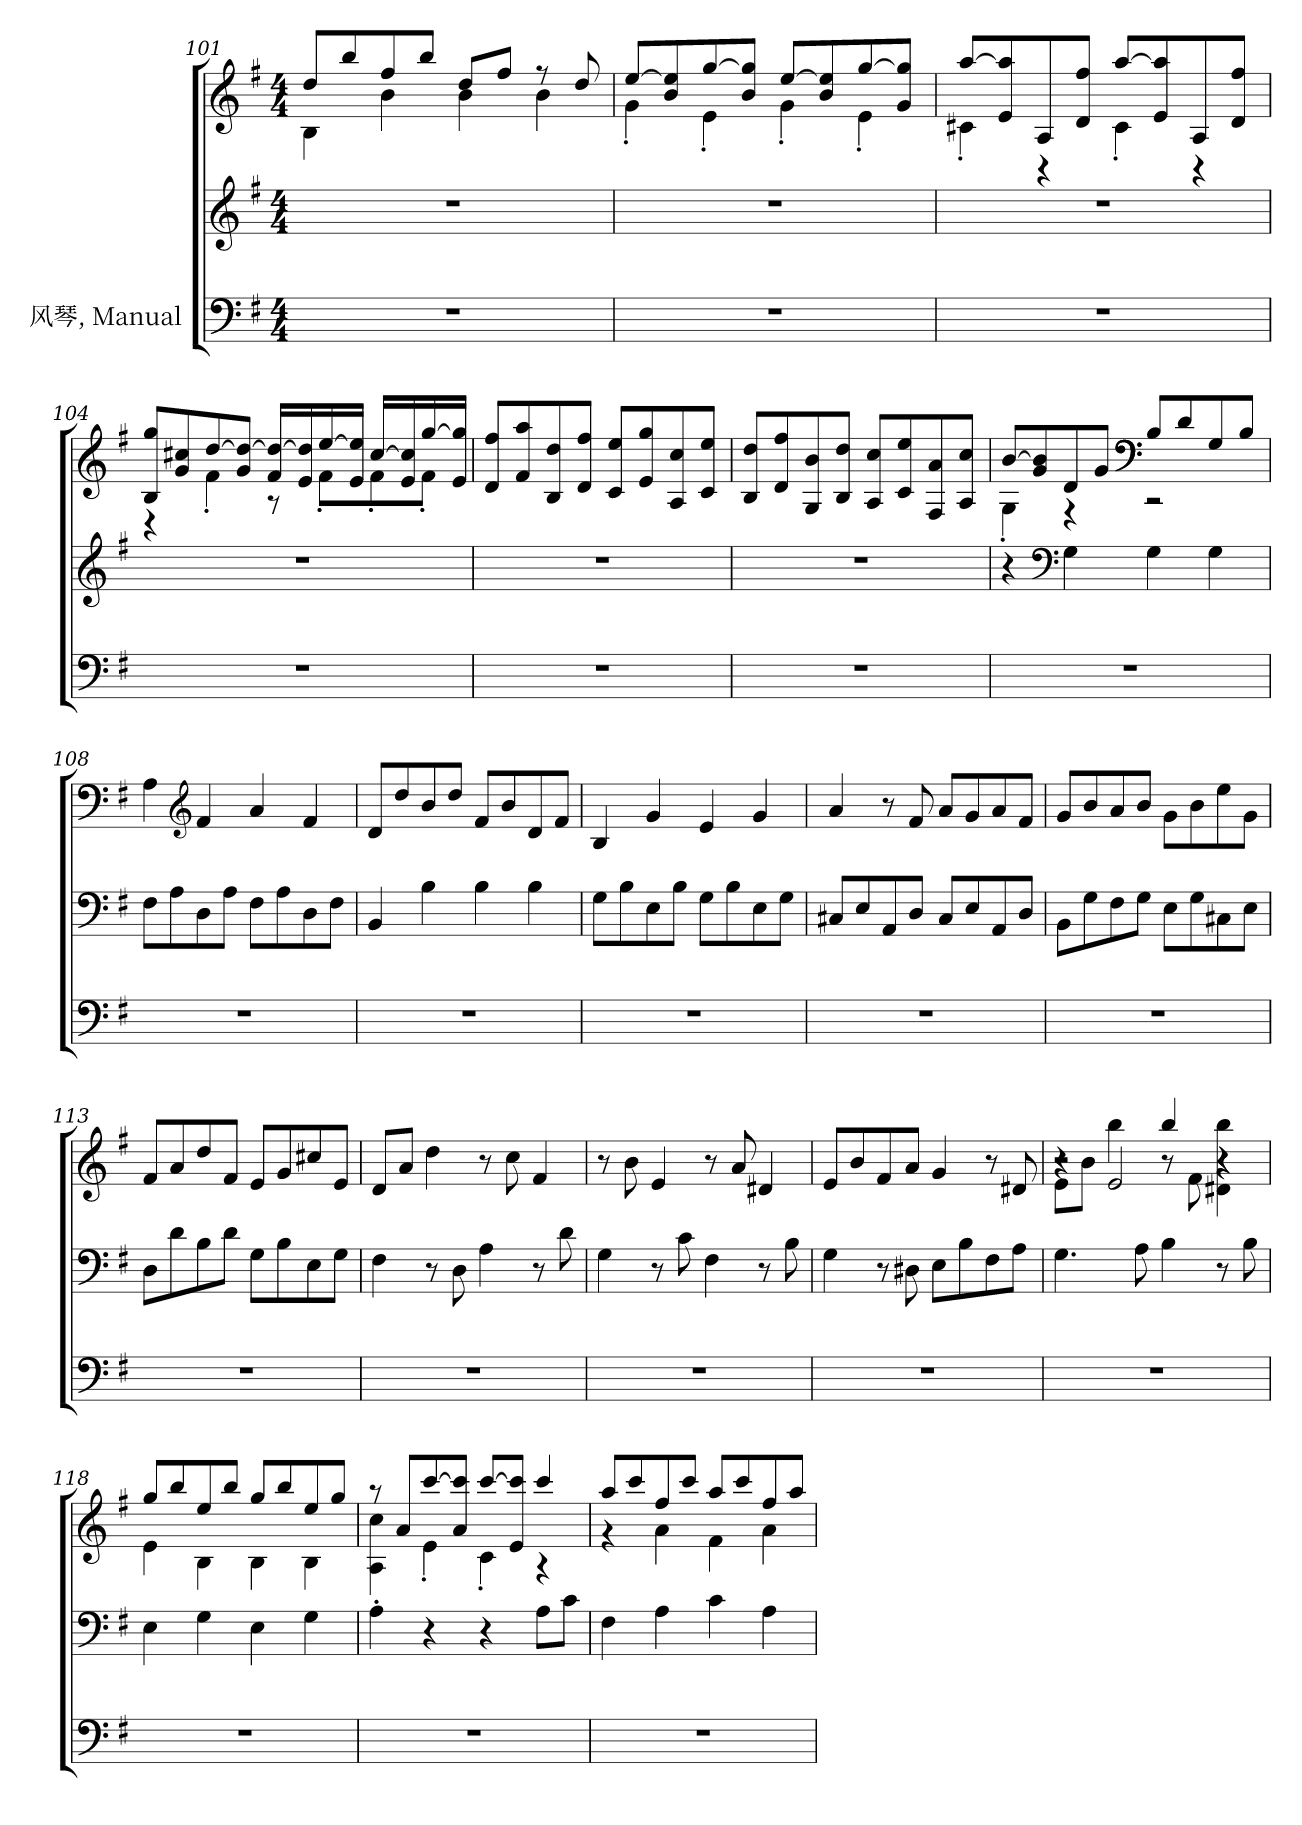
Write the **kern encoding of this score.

**kern	**kern	**kern
*part1	*part1	*part1
*staff3	*staff2	*staff1
*I"风琴, Manual	*	*
*clefF4	*clefG2	*clefG2
*k[f#]	*k[f#]	*k[f#]
*M4/4	*M4/4	*M4/4
=101	=101	=101
*	*	*^
1r	1r	8dd/L	4B\
.	.	8bb/	.
.	.	8ff#/	4b\
.	.	8bb/J	.
.	.	8dd/L	4b\
.	.	8ff#/J	.
.	.	8r	4b\
.	.	8dd/	.
=102	=102	=102	=102
1r	1r	[8ee/L	4g'\
.	.	8b/ 8ee/]	.
.	.	[8gg/	4e'\
.	.	8b/ 8gg/]J	.
.	.	[8ee/L	4g'\
.	.	8b/ 8ee/]	.
.	.	[8gg/	4e'\
.	.	8g/ 8gg/]J	.
!!LO:LB:g=z	!!
=103	=103	=103	=103
1r	1r	[8aa/L	4c#X'\
.	.	8e/ 8aa/]	.
.	.	8A/	4r
.	.	8d/ 8ff#/J	.
.	.	[8aa/L	4c#'\
.	.	8e/ 8aa/]	.
.	.	8A/	4r
.	.	8d/ 8ff#/J	.
=104	=104	=104	=104
1r	1r	8B/ 8gg/L	4r
.	.	8g/ 8cc#X/	.
.	.	[8dd/	4f#'\
.	.	8g/ 8dd/_J	.
.	.	16f#/ 16dd/_LL	8r
.	.	16e/ 16dd/]	.
.	.	[16ee/	8f#'\L
.	.	16e/ 16ee/]JJ	.
.	.	[16cc#/LL	8f#'\
.	.	16e/ 16cc#/]	.
.	.	[16gg/	8f#'\J
.	.	16e/ 16gg/]JJ	.
*	*	*v	*v
=105	=105	=105
1r	1r	8d/ 8ff#/L
.	.	8f#/ 8aa/
.	.	8B/ 8dd/
.	.	8d/ 8ff#/J
.	.	8c/ 8ee/L
.	.	8e/ 8gg/
.	.	8A/ 8cc/
.	.	8c/ 8ee/J
!!LO:LB:g=z
=106	=106	=106
1r	1r	8B/ 8dd/L
.	.	8d/ 8ff#/
.	.	8G/ 8b/
.	.	8B/ 8dd/J
.	.	8A/ 8cc/L
.	.	8c/ 8ee/
.	.	8F#/ 8a/
.	.	8A/ 8cc/J
=107	=107	=107
*	*	*^
1r	4r	[8b/L	4G'\
.	.	8g/ 8b/]	.
*	*clefF4	*	*
.	4G\	8d/	4r
.	.	8g/J	.
*	*	*clefF4	*
.	4G\	8B/L	2r
.	.	8d/	.
.	4G\	8G/	.
.	.	8B/J	.
*	*	*v	*v
=108	=108	=108
1r	8F#\L	4A\
.	8A\	.
*	*	*clefG2
.	8D\	4f#/
.	8A\J	.
.	8F#\L	4a/
.	8A\	.
.	8D\	4f#/
.	8F#\J	.
=109	=109	=109
1r	4BB/	8d/L
.	.	8dd/
.	4B\	8b/
.	.	8dd/J
.	4B\	8f#/L
.	.	8b/
.	4B\	8d/
.	.	8f#/J
!!LO:PB:g=z
=110	=110	=110
1r	8G\L	4B/
.	8B\	.
.	8E\	4g/
.	8B\J	.
.	8G\L	4e/
.	8B\	.
.	8E\	4g/
.	8G\J	.
=111	=111	=111
1r	8C#X/L	4a/
.	8E/	.
.	8AA/	8r
.	8D/J	8f#/
.	8C#/L	8a/L
.	8E/	8g/
.	8AA/	8a/
.	8D/J	8f#/J
=112	=112	=112
1r	8BB\L	8g/L
.	8G\	8b/
.	8F#\	8a/
.	8G\J	8b/J
.	8E\L	8g\L
.	8G\	8b\
.	8C#X\	8ee\
.	8E\J	8g\J
=113	=113	=113
1r	8D\L	8f#/L
.	8d\	8a/
.	8B\	8dd/
.	8d\J	8f#/J
.	8G\L	8e/L
.	8B\	8g/
.	8E\	8cc#X/
.	8G\J	8e/J
=114	=114	=114
1r	4F#\	8d/L
.	.	8a/J
.	8r	4dd\
.	8D\	.
.	4A\	8r
.	.	8cc\
.	8r	4f#/
.	8d\	.
!!LO:LB:g=z
=115	=115	=115
1r	4G\	8r
.	.	8b\
.	8r	4e/
.	8c\	.
.	4F#\	8r
.	.	8a/
.	8r	4d#X/
.	8B\	.
=116	=116	=116
1r	4G\	8e/L
.	.	8b/
.	8r	8f#/
.	8D#X\	8a/J
.	8E\L	4g/
.	8B\	.
.	8F#\	8r
.	8A\J	8d#X/
=117	=117	=117
*	*	*^
*	*	*	*^
1r	4.G\	2r	8e\L	4r
.	.	.	8b\J	.
.	.	.	4bb\	2e/
.	8A\	.	.	.
.	4B\	4bb/	8r	.
.	.	.	8f#\	.
.	8r	4r	4d#X\ 4bb\	4r
.	8B\	.	.	.
*	*	*	*v	*v
=118	=118	=118	=118
1r	4E\	8gg/L	4e\
.	.	8bb/	.
.	4G\	8ee/	4B\
.	.	8bb/J	.
.	4E\	8gg/L	4B\
.	.	8bb/	.
.	4G\	8ee/	4B\
.	.	8gg/J	.
!!LO:LB:g=z	!!
=119	=119	=119	=119
1r	4A'\	8r	4A\ 4cc\
.	.	8a/L	.
.	4r	[8ccc/	4e'\
.	.	8a/ 8ccc/]J	.
.	4r	[8ccc/L	4c'\
.	.	8e/ 8ccc/]J	.
.	8A\L	4ccc/	4r
.	8c\J	.	.
=120	=120	=120	=120
1r	4F#\	8aa/L	4r
.	.	8ccc/	.
.	4A\	8ff#/	4a\
.	.	8ccc/J	.
.	4c\	8aa/L	4f#\
.	.	8ccc/	.
.	4A\	8ff#/	4a\
.	.	8aa/J	.
*	*	*v	*v
=	=	=
*-	*-	*-
